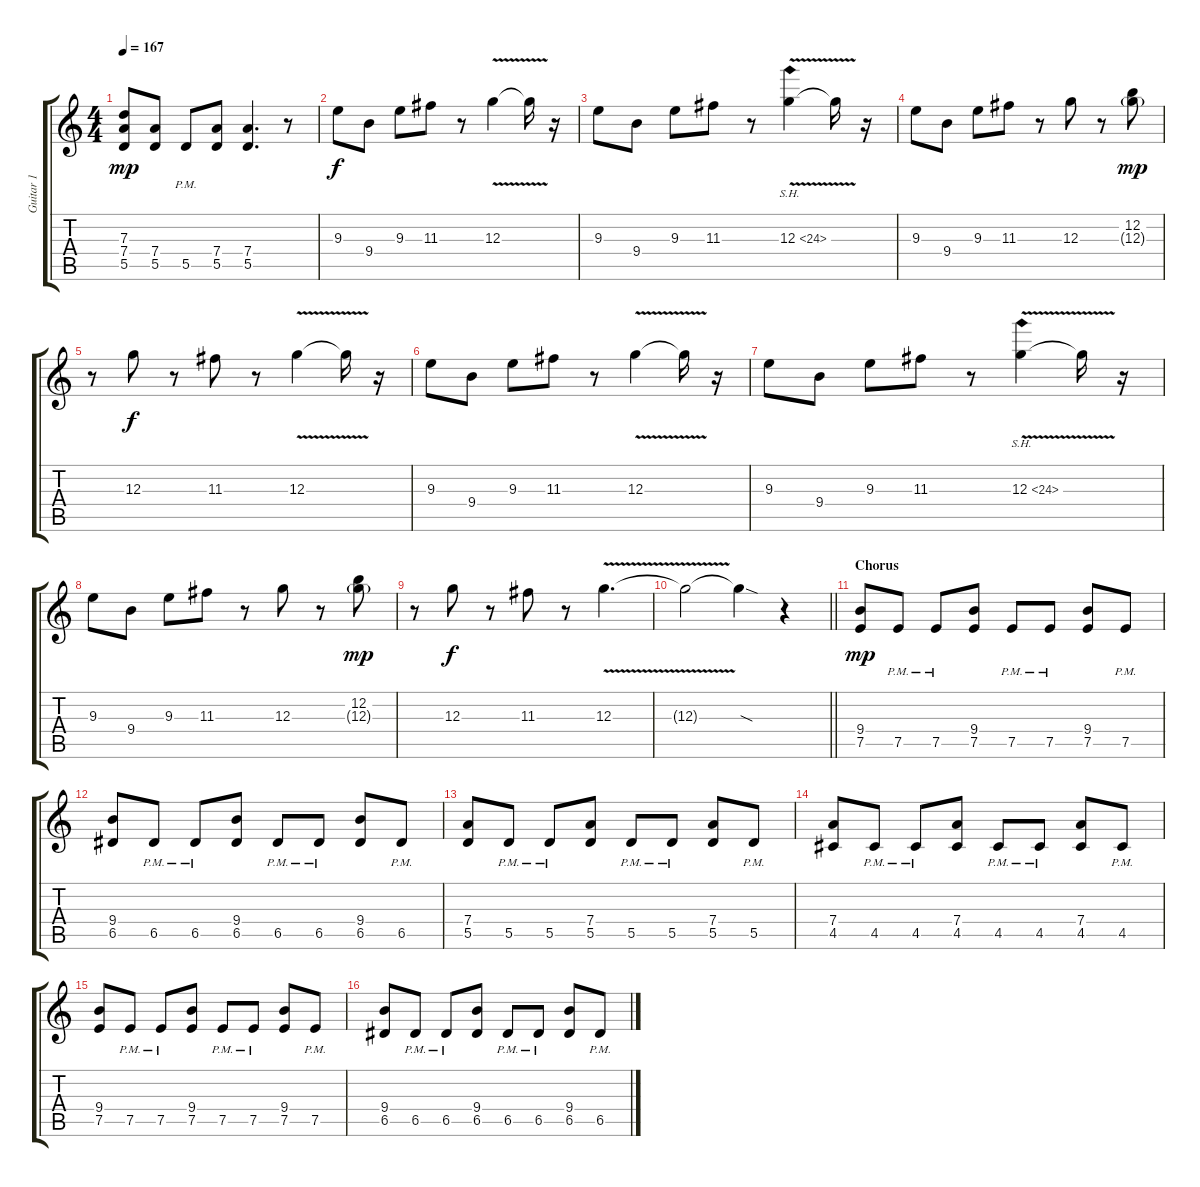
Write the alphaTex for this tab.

\track ("Guitar 1" "Guitar 1") {instrument electricguitarclean}
\staff {score tabs}
\tuning (E4 B3 G3 D3 A2 E2) {hide}
\ts (4 4)
\tempo 167
\clef g2
\ks c
(7.3{t} 7.4{t} 5.5{t}).8{dy mp} (7.4 5.5).8 5.5{pm}.8 (7.4 5.5).8 (7.4 5.5).4{d} r.8 |
9.3.8{dy f} 9.4.8 9.3.8 11.3.8 r.8 12.3{v}.4 12.3{t}.16 r.16 |
9.3.8 9.4.8 9.3.8 11.3.8 r.8 12.3{sh 12 v}.4 12.3{t}.16 r.16 |
9.3.8 9.4.8 9.3.8 11.3.8 r.8 12.3.8 r.8 (12.2 12.3{g}).8{dy mp} |
r.8 12.3.8{dy f} r.8 11.3.8 r.8 12.3{v}.4 12.3{t}.16 r.16 |
9.3.8 9.4.8 9.3.8 11.3.8 r.8 12.3{v}.4 12.3{t}.16 r.16 |
9.3.8 9.4.8 9.3.8 11.3.8 r.8 12.3{sh 12 v}.4 12.3{t}.16 r.16 |
9.3.8 9.4.8 9.3.8 11.3.8 r.8 12.3.8 r.8 (12.2 12.3{g}).8{dy mp} |
r.8 12.3.8{dy f} r.8 11.3.8 r.8 12.3{v}.4{d} |
\barLineRight lightlight
12.3{t}.2 12.3{sod t}.4 r.4 |
\section ("" "Chorus")
(9.4 7.5).8{dy mp} 7.5{pm}.8 7.5{pm}.8 (9.4 7.5).8 7.5{pm}.8 7.5{pm}.8 (9.4 7.5).8 7.5{pm}.8 |
(9.4 6.5).8 6.5{pm}.8 6.5{pm}.8 (9.4 6.5).8 6.5{pm}.8 6.5{pm}.8 (9.4 6.5).8 6.5{pm}.8 |
(7.4 5.5).8 5.5{pm}.8 5.5{pm}.8 (7.4 5.5).8 5.5{pm}.8 5.5{pm}.8 (7.4 5.5).8 5.5{pm}.8 |
(7.4 4.5).8 4.5{pm}.8 4.5{pm}.8 (7.4 4.5).8 4.5{pm}.8 4.5{pm}.8 (7.4 4.5).8 4.5{pm}.8 |
(9.4 7.5).8 7.5{pm}.8 7.5{pm}.8 (9.4 7.5).8 7.5{pm}.8 7.5{pm}.8 (9.4 7.5).8 7.5{pm}.8 |
(9.4 6.5).8 6.5{pm}.8 6.5{pm}.8 (9.4 6.5).8 6.5{pm}.8 6.5{pm}.8 (9.4 6.5).8 6.5{pm}.8
